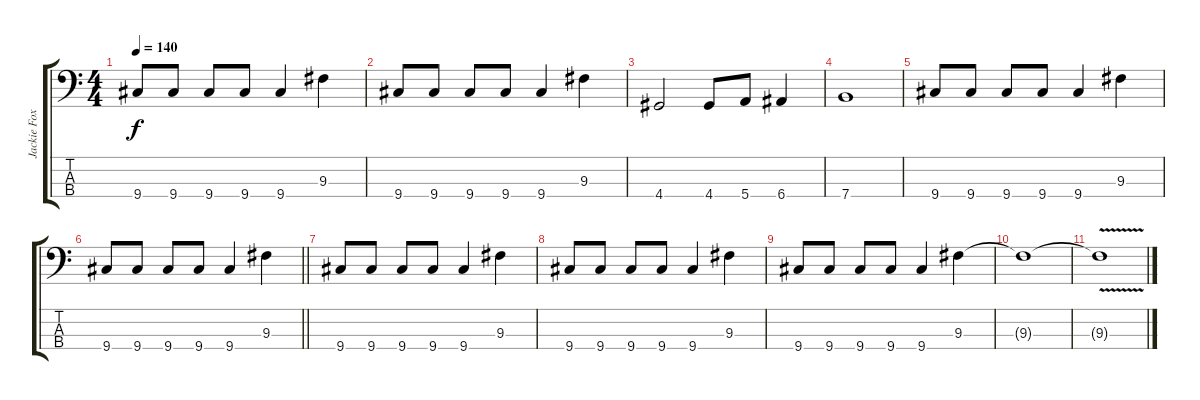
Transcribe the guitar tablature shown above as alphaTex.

\track ("Jackie Fox " "Jackie Fox") {instrument electricbasspick}
\staff {score tabs}
\tuning (G2 D2 A1 E1) {hide}
\ts (4 4)
\tempo 140
\clef f4
\ks c
9.4.8{dy f} 9.4.8 9.4.8 9.4.8 9.4.4 9.3.4 |
9.4.8 9.4.8 9.4.8 9.4.8 9.4.4 9.3.4 |
4.4.2 4.4.8 5.4.8 6.4.4 |
7.4.1 |
9.4.8 9.4.8 9.4.8 9.4.8 9.4.4 9.3.4 |
\barLineRight lightlight
9.4.8 9.4.8 9.4.8 9.4.8 9.4.4 9.3.4 |
9.4.8 9.4.8 9.4.8 9.4.8 9.4.4 9.3.4 |
9.4.8 9.4.8 9.4.8 9.4.8 9.4.4 9.3.4 |
9.4.8 9.4.8 9.4.8 9.4.8 9.4.4 9.3.4 |
9.3{t}.1 |
9.3{v t}.1
